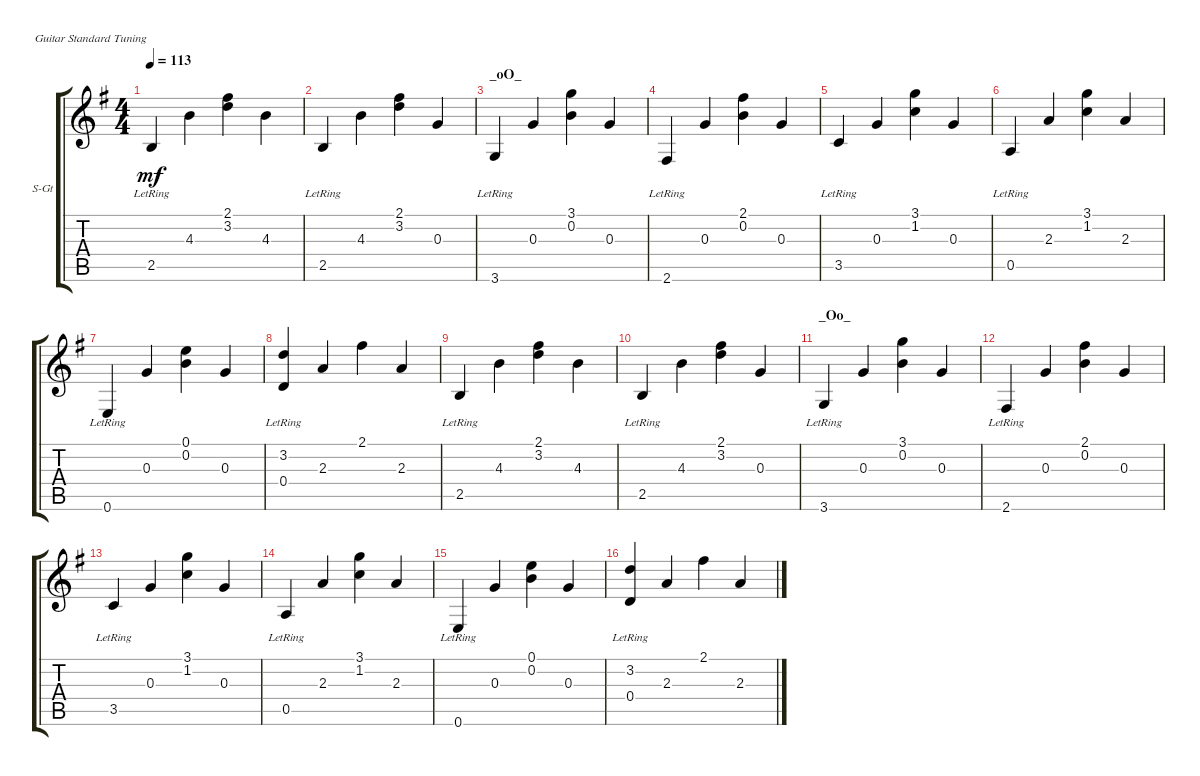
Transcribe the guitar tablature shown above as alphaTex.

\defaultSystemsLayout 4
\bracketExtendMode groupsimilarinstruments
\firstSystemTrackNameOrientation horizontal
\otherSystemsTrackNameOrientation horizontal
\track ("Steel Guitar" "S-Gt") {instrument acousticguitarsteel}
\staff {score tabs}
\tuning (E4 B3 G3 D3 A2 E2)
\ts (4 4)
\tempo 113
\clef g2
\ks g
2.5{lr}.4{dy mf} 4.3.4 (3.2 2.1).4 4.3.4 |
2.5{lr}.4 4.3.4 (3.2 2.1).4 0.3.4 |
\section ("" "_oO_")
3.6{lr}.4 0.3.4 (0.2 3.1).4 0.3.4 |
2.6{lr}.4 0.3.4 (0.2 2.1).4 0.3.4 |
3.5{lr}.4 0.3.4 (1.2 3.1).4 0.3.4 |
0.5{lr}.4 2.3.4 (1.2 3.1).4 2.3.4 |
0.6{lr}.4 0.3.4 (0.2 0.1).4 0.3.4 |
(3.2 0.4{lr}).4 2.3.4 2.1.4 2.3.4 |
2.5{lr}.4 4.3.4 (3.2 2.1).4 4.3.4 |
2.5{lr}.4 4.3.4 (3.2 2.1).4 0.3.4 |
\section ("" "_Oo_")
3.6{lr}.4 0.3.4 (0.2 3.1).4 0.3.4 |
2.6{lr}.4 0.3.4 (0.2 2.1).4 0.3.4 |
3.5{lr}.4 0.3.4 (1.2 3.1).4 0.3.4 |
0.5{lr}.4 2.3.4 (1.2 3.1).4 2.3.4 |
0.6{lr}.4 0.3.4 (0.2 0.1).4 0.3.4 |
(3.2 0.4{lr}).4 2.3.4 2.1.4 2.3.4
